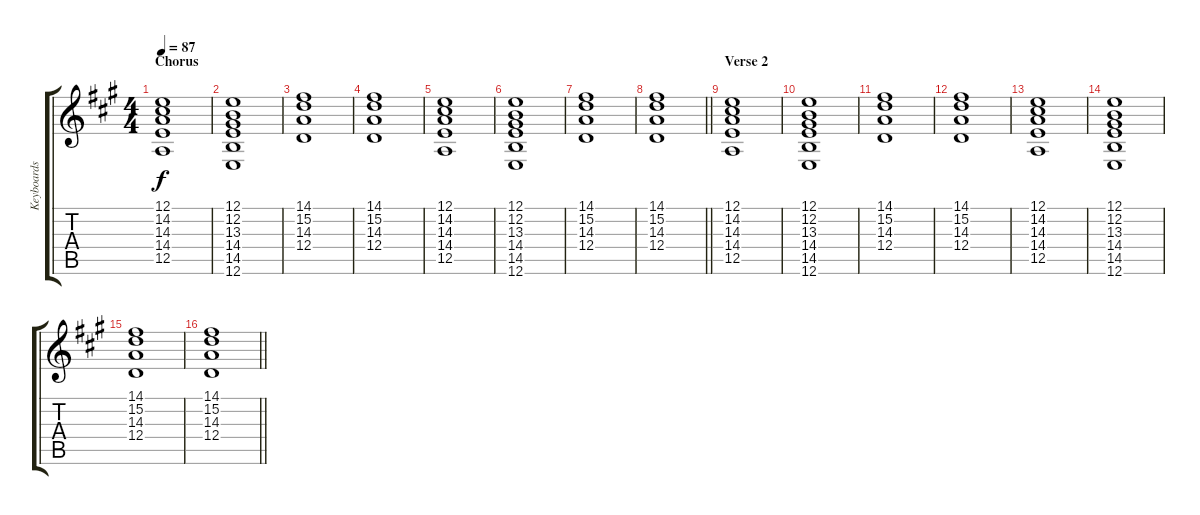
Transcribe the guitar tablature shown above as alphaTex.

\track ("Keyboards 2" "Keyboards ") {instrument stringensemble1}
\staff {score tabs}
\tuning (E4 B3 G3 D3 A2 E2) {hide}
\ts (4 4)
\section ("" "Chorus")
\tempo 87
\clef g2
\ks a
(12.1 14.2 14.3 14.4 12.5).1{dy f} |
(12.1 12.2 13.3 14.4 14.5 12.6).1 |
(14.1 15.2 14.3 12.4).1 |
(14.1 15.2 14.3 12.4).1 |
(12.1 14.2 14.3 14.4 12.5).1 |
(12.1 12.2 13.3 14.4 14.5 12.6).1 |
(14.1 15.2 14.3 12.4).1 |
\barLineRight lightlight
(14.1 15.2 14.3 12.4).1 |
\section ("" "Verse 2")
(12.1 14.2 14.3 14.4 12.5).1{volume 5} |
(12.1 12.2 13.3 14.4 14.5 12.6).1 |
(14.1 15.2 14.3 12.4).1 |
(14.1 15.2 14.3 12.4).1 |
(12.1 14.2 14.3 14.4 12.5).1 |
(12.1 12.2 13.3 14.4 14.5 12.6).1 |
(14.1 15.2 14.3 12.4).1 |
\barLineRight lightlight
(14.1 15.2 14.3 12.4).1
